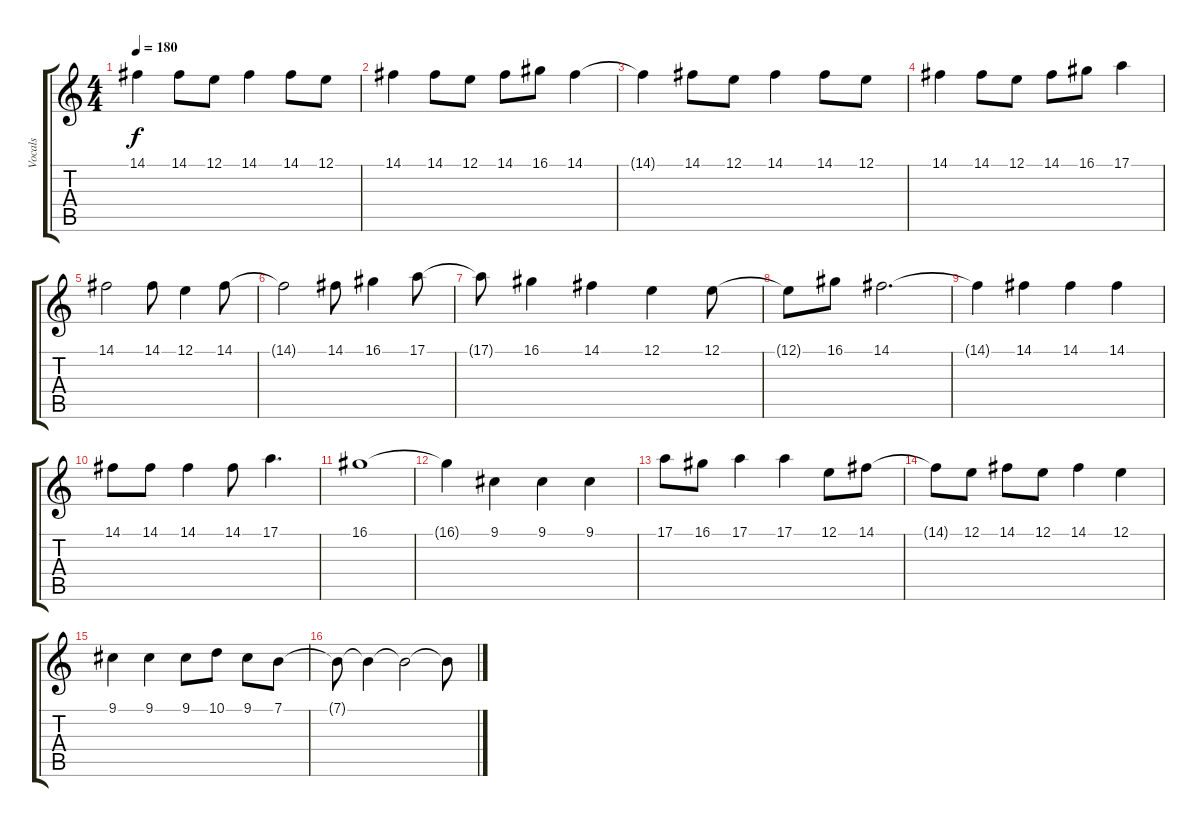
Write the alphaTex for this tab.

\track ("Vocals" "Vocals") {mute instrument fx7echoes}
\staff {score tabs}
\tuning (E4 B3 G3 D3 A2 E2) {hide}
\ts (4 4)
\tempo 180
\clef g2
\ks c
14.1{t}.4{dy f} 14.1.8 12.1.8 14.1.4 14.1.8 12.1.8 |
14.1.4 14.1.8 12.1.8 14.1.8 16.1.8 14.1.4 |
14.1{t}.4 14.1.8 12.1.8 14.1.4 14.1.8 12.1.8 |
14.1.4 14.1.8 12.1.8 14.1.8 16.1.8 17.1.4 |
14.1.2 14.1.8 12.1.4 14.1.8 |
14.1{t}.2 14.1.8 16.1.4 17.1.8 |
17.1{t}.8 16.1.4 14.1.4 12.1.4 12.1.8 |
12.1{t}.8 16.1.8 14.1.2{d} |
14.1{t}.4 14.1.4 14.1.4 14.1.4 |
14.1.8 14.1.8 14.1.4 14.1.8 17.1.4{d} |
16.1.1 |
16.1{t}.4 9.1.4 9.1.4 9.1.4 |
17.1.8 16.1.8 17.1.4 17.1.4 12.1.8 14.1.8 |
14.1{t}.8 12.1.8 14.1.8 12.1.8 14.1.4 12.1.4 |
9.1.4 9.1.4 9.1.8 10.1.8 9.1.8 7.1.8 |
7.1{t}.8 7.1{t}.4 7.1{t}.2 7.1{t}.8
